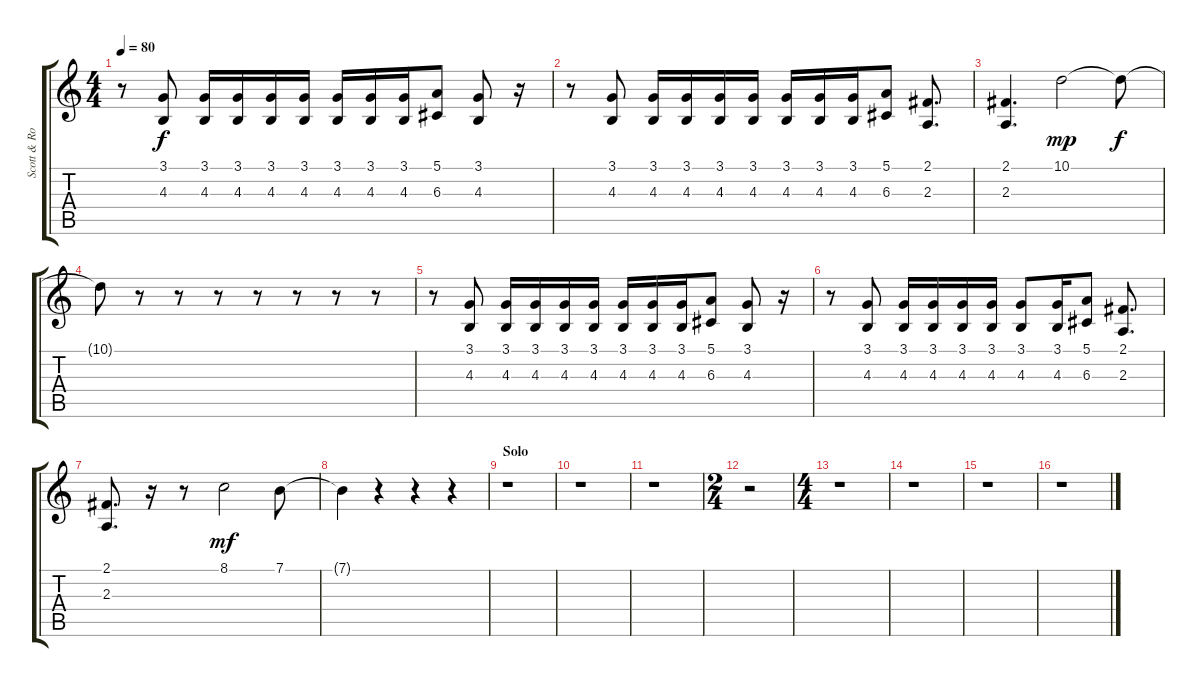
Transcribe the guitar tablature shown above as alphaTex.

\track ("Scott & Robert's Vocals" "Scott & Ro") {instrument altosax}
\staff {score tabs}
\tuning (E4 B3 G3 D3 A2 E2) {hide}
\ts (4 4)
\tempo 80
\clef g2
\ks c
r.8{dy f} (3.1 4.3).8 (3.1 4.3).16 (3.1 4.3).16 (3.1 4.3).16 (3.1 4.3).16 (3.1 4.3).16 (3.1 4.3).16 (3.1 4.3).16 (5.1 6.3).8 (3.1 4.3).8 r.16 |
r.8 (3.1 4.3).8 (3.1 4.3).16 (3.1 4.3).16 (3.1 4.3).16 (3.1 4.3).16 (3.1 4.3).16 (3.1 4.3).16 (3.1 4.3).16 (5.1 6.3).8 (2.1 2.3).8{d} |
(2.1 2.3).4{d} 10.1.2{dy mp} 10.1{t}.8{dy f} |
10.1{t}.8 r.8 r.8 r.8 r.8 r.8 r.8 r.8 |
r.8 (3.1 4.3).8 (3.1 4.3).16 (3.1 4.3).16 (3.1 4.3).16 (3.1 4.3).16 (3.1 4.3).16 (3.1 4.3).16 (3.1 4.3).16 (5.1 6.3).8 (3.1 4.3).8 r.16 |
r.8 (3.1 4.3).8 (3.1 4.3).16 (3.1 4.3).16 (3.1 4.3).16 (3.1 4.3).16 (3.1 4.3).8 (3.1 4.3).16 (5.1 6.3).8 (2.1 2.3).8{d} |
(2.1 2.3).8{d} r.16 r.8 8.1.2{dy mf} 7.1.8 |
7.1{t}.4 r.4 r.4 r.4 |
\section ("" "Solo")
r.1 |
r.1 |
r.1 |
\ts (2 4)
r.2 |
\ts (4 4)
r.1 |
r.1 |
r.1 |
r.1
